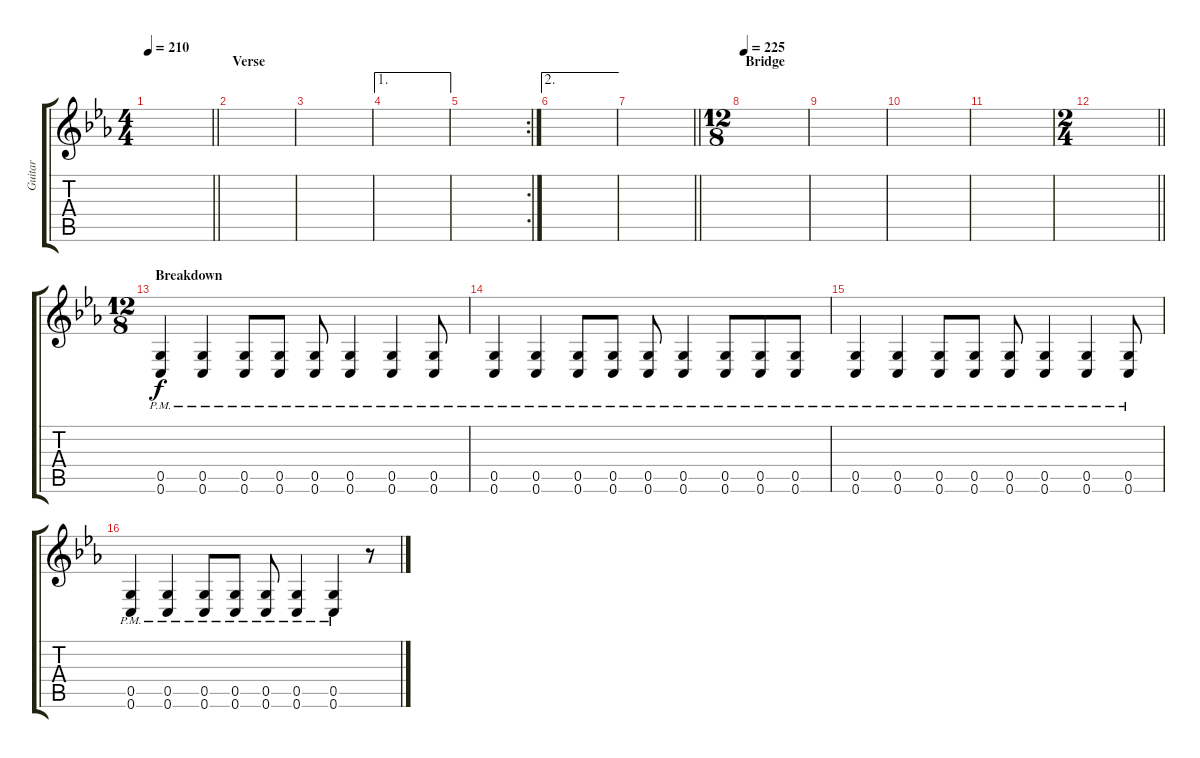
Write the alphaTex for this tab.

\track ("Guitar" "Guitar") {instrument distortionguitar}
\staff {score tabs}
\tuning (D4 A3 F3 C3 G2 C2) {hide}
\ts (4 4)
\tempo 210
\clef g2
\barLineRight lightlight
\ks cminor
|
\section ("" "Verse")
|
|
\ae 1
|
\rc 2
|
\ae 2
|
\barLineRight lightlight
|
\ts (12 8)
\section ("" "Bridge")
\tempo 225
|
|
|
|
\ts (2 4)
\barLineRight lightlight
|
\ts (12 8)
\section ("" "Breakdown")
(0.5{pm} 0.6{pm}).4 (0.5{pm} 0.6{pm}).4 (0.5{pm} 0.6{pm}).8 (0.5{pm} 0.6{pm}).8 (0.5{pm} 0.6{pm}).8 (0.5{pm} 0.6{pm}).4 (0.5{pm} 0.6{pm}).4 (0.5{pm} 0.6{pm}).8 |
(0.5{pm} 0.6{pm}).4 (0.5{pm} 0.6{pm}).4 (0.5{pm} 0.6{pm}).8 (0.5{pm} 0.6{pm}).8 (0.5{pm} 0.6{pm}).8 (0.5{pm} 0.6{pm}).4 (0.5{pm} 0.6{pm}).8 (0.5{pm} 0.6{pm}).8 (0.5{pm} 0.6{pm}).8 |
(0.5{pm} 0.6{pm}).4 (0.5{pm} 0.6{pm}).4 (0.5{pm} 0.6{pm}).8 (0.5{pm} 0.6{pm}).8 (0.5{pm} 0.6{pm}).8 (0.5{pm} 0.6{pm}).4 (0.5{pm} 0.6{pm}).4 (0.5{pm} 0.6{pm}).8 |
(0.5{pm} 0.6{pm}).4 (0.5{pm} 0.6{pm}).4 (0.5{pm} 0.6{pm}).8 (0.5{pm} 0.6{pm}).8 (0.5{pm} 0.6{pm}).8 (0.5{pm} 0.6{pm}).4 (0.5{pm} 0.6{pm}).4 r.8
